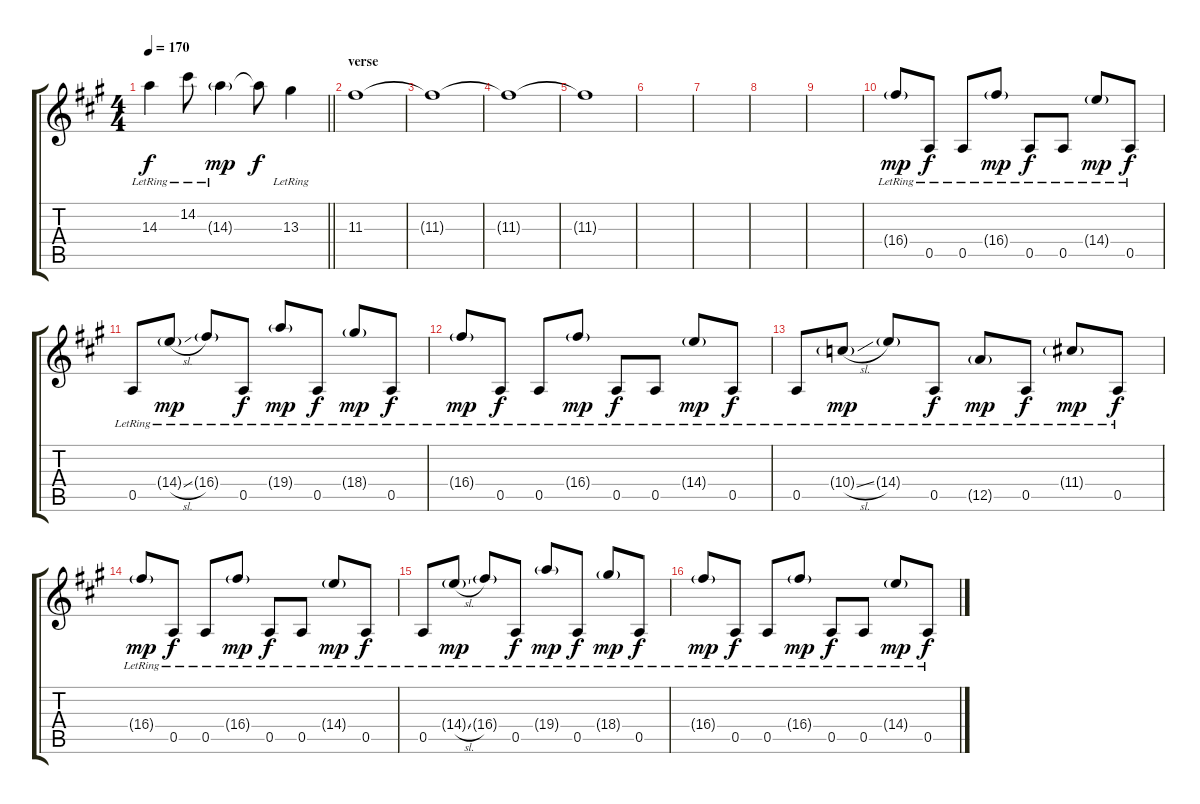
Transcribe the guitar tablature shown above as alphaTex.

\track "" {instrument distortionguitar}
\staff {score tabs}
\tuning (E4 B3 G3 D3 A2 E2) {hide}
\ts (4 4)
\tempo 170
\clef g2
\barLineRight lightlight
\ks f#minor
14.3{lr}.4{dy f} 14.2{lr}.8 14.3{g lr}.4{dy mp} 14.3{t}.8{dy f} 13.3{lr}.4 |
\section ("" "verse")
11.3.1{volume 0} |
11.3{t}.1 |
11.3{t}.1 |
11.3{t}.1 |
|
|
|
|
16.4{g lr}.8{dy mp volume 11} 0.5{lr}.8{dy f} 0.5{lr}.8 16.4{g lr}.8{dy mp} 0.5{lr}.8{dy f} 0.5{lr}.8 14.4{g lr}.8{dy mp} 0.5{lr}.8{dy f} |
0.5{lr}.8 14.4{sl g lr}.8{dy mp} 16.4{g lr}.8 0.5{lr}.8{dy f} 19.4{g lr}.8{dy mp} 0.5{lr}.8{dy f} 18.4{g lr}.8{dy mp} 0.5{lr}.8{dy f} |
16.4{g lr}.8{dy mp} 0.5{lr}.8{dy f} 0.5{lr}.8 16.4{g lr}.8{dy mp} 0.5{lr}.8{dy f} 0.5{lr}.8 14.4{g lr}.8{dy mp} 0.5{lr}.8{dy f} |
0.5{lr}.8 10.4{sl g lr}.8{dy mp} 14.4{g lr}.8 0.5{lr}.8{dy f} 12.5{g lr}.8{dy mp} 0.5{lr}.8{dy f} 11.4{g lr}.8{dy mp} 0.5{lr}.8{dy f} |
16.4{g lr}.8{dy mp} 0.5{lr}.8{dy f} 0.5{lr}.8 16.4{g lr}.8{dy mp} 0.5{lr}.8{dy f} 0.5{lr}.8 14.4{g lr}.8{dy mp} 0.5{lr}.8{dy f} |
0.5{lr}.8 14.4{sl g lr}.8{dy mp} 16.4{g lr}.8 0.5{lr}.8{dy f} 19.4{g lr}.8{dy mp} 0.5{lr}.8{dy f} 18.4{g lr}.8{dy mp} 0.5{lr}.8{dy f} |
16.4{g lr}.8{dy mp} 0.5{lr}.8{dy f} 0.5{lr}.8 16.4{g lr}.8{dy mp} 0.5{lr}.8{dy f} 0.5{lr}.8 14.4{g lr}.8{dy mp} 0.5{lr}.8{dy f}
